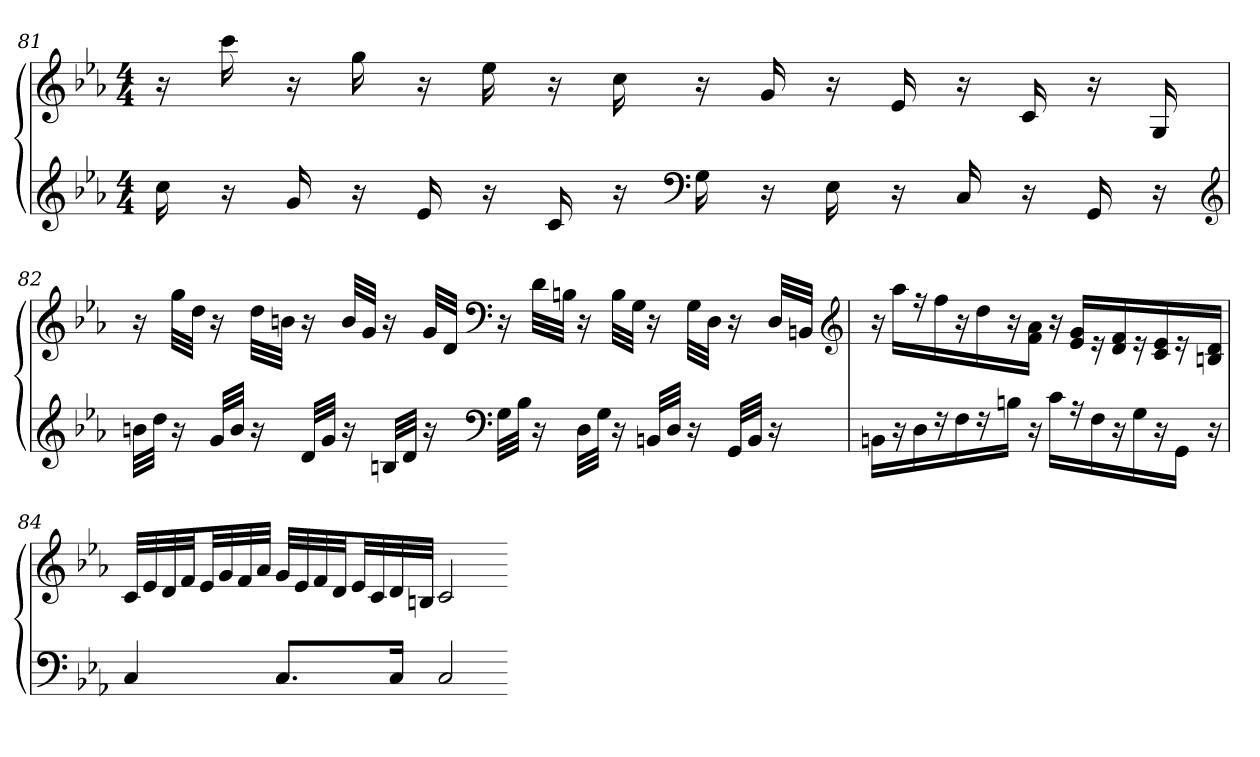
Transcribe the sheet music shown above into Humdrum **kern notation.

**kern	**kern
*part1	*part1
*staff2	*staff1
*clefG2	*clefG2
*k[b-e-a-]	*k[b-e-a-]
*c:	*c:
*M4/4	*M4/4
=81	=81
16cc	16r
16r	16ccc
16g	16r
16r	16gg
16e-	16r
16r	16ee-
16c	16r
16r	16cc
*clefF4	*
16G	16r
16r	16g
16E-	16r
16r	16e-
16C	16r
16r	16c
16GG	16r
16r	16G
*clefG2	*
=82	=82
32bnLLL	16r
32ddJJJ	.
16r	32ggLLL
.	32ddJJJ
32gLLL	16r
32bJJJ	.
16r	32ddLLL
.	32bnJJJ
32dLLL	16r
32gJJJ	.
16r	32bLLL
.	32gJJJ
32BnLLL	16r
32dJJJ	.
16r	32gLLL
.	32dJJJ
*clefF4	*clefF4
32GLLL	16r
32BJJJ	.
16r	32dLLL
.	32BnJJJ
32DLLL	16r
32GJJJ	.
16r	32BLLL
.	32GJJJ
32BBnLLL	16r
32DJJJ	.
16r	32GLLL
.	32DJJJ
32GGLLL	16r
32BBJJJ	.
16r	32DLLL
.	32BBnJJJ
*	*clefG2
=83	=83
16BBnLL	16r
16r	16aa-LL
16D	16r
16r	16ff
16F	16r
16r	16dd
16BnJJ	16r
16r	16f 16a-JJ
16cLL	16r
16r	16e- 16gLL
16F	16r
16r	16d 16f
16G	16r
16r	16c 16e-
16GGJJ	16r
16r	16Bn 16dJJ
=84	=84
4C	32cLLL
.	32e-
.	32d
.	32fJJ
.	32e-LL
.	32g
.	32f
.	32a-JJJ
8.CL	32gLLL
.	32e-
.	32f
.	32dJJ
.	32e-LL
.	32c
16CJk	32d
.	32BnJJJ
2C	2c
=-	=-
*-	*-
